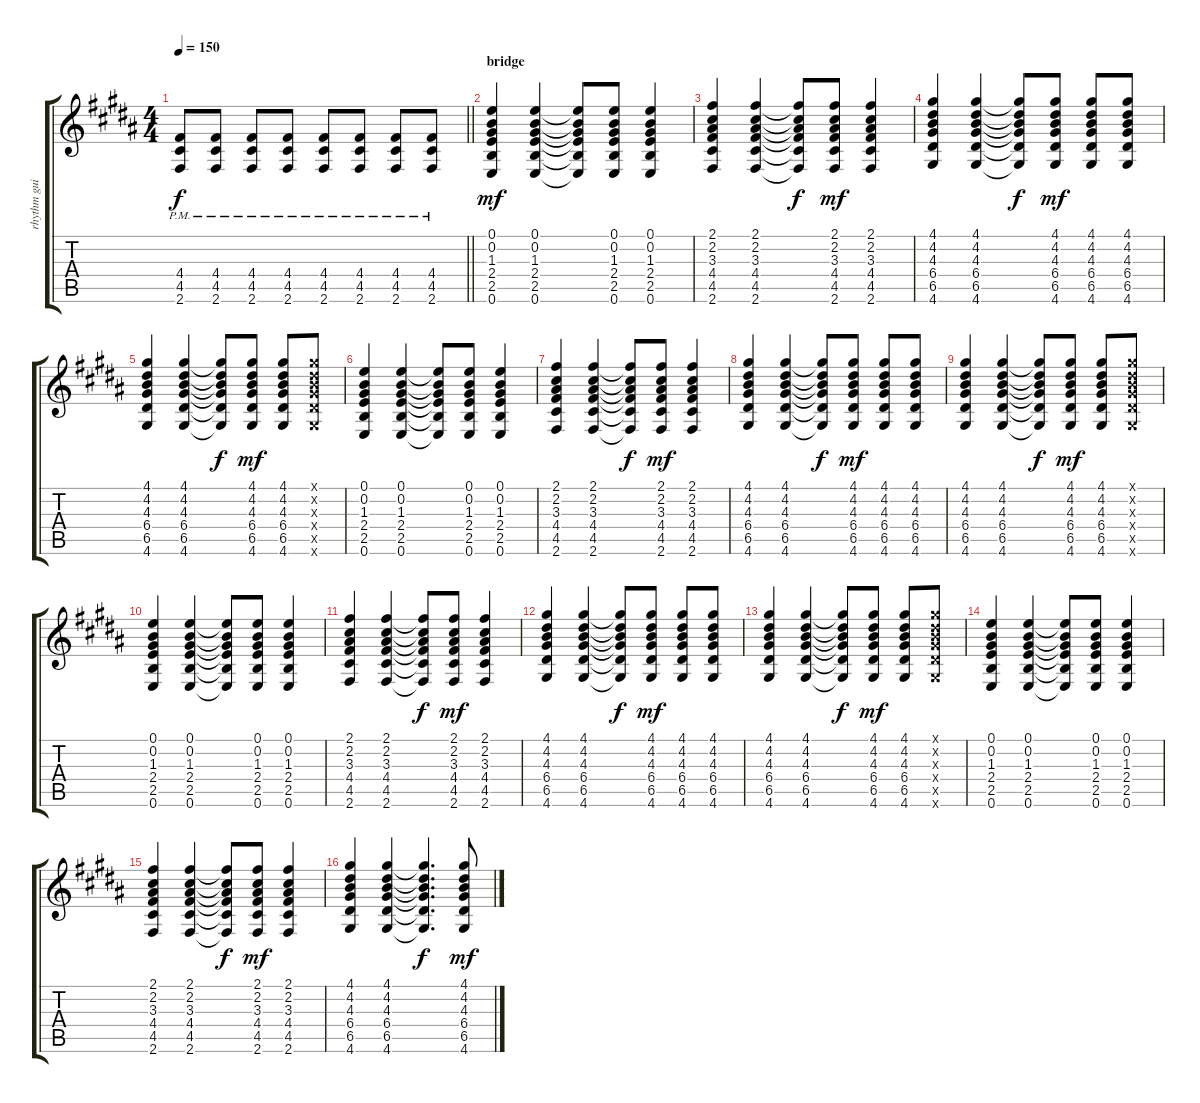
\track ("rhythm guitar" "rhythm gui") {instrument overdrivenguitar}
\staff {score tabs}
\tuning (E4 B3 G3 D3 A2 E2) {hide}
\ts (4 4)
\tempo 150
\clef g2
\barLineRight lightlight
\ks b
(4.4{pm} 4.5{pm} 2.6{pm}).8{dy f} (4.4{pm} 4.5{pm} 2.6{pm}).8 (4.4{pm} 4.5{pm} 2.6{pm}).8 (4.4{pm} 4.5{pm} 2.6{pm}).8 (4.4{pm} 4.5{pm} 2.6{pm}).8 (4.4{pm} 4.5{pm} 2.6{pm}).8 (4.4{pm} 4.5{pm} 2.6{pm}).8 (4.4{pm} 4.5{pm} 2.6{pm}).8 |
\section ("" "bridge")
(0.1 0.2 1.3 2.4 2.5 0.6).4{dy mf} (0.1 0.2 1.3 2.4 2.5 0.6).4 (0.1{t} 0.2{t} 1.3{t} 2.4{t} 2.5{t} 0.6{t}).8 (0.1 0.2 1.3 2.4 2.5 0.6).8 (0.1 0.2 1.3 2.4 2.5 0.6).4 |
(2.1 2.2 3.3 4.4 4.5 2.6).4 (2.1 2.2 3.3 4.4 4.5 2.6).4 (2.1{t} 2.2{t} 3.3{t} 4.4{t} 4.5{t} 2.6{t}).8{dy f} (2.1 2.2 3.3 4.4 4.5 2.6).8{dy mf} (2.1 2.2 3.3 4.4 4.5 2.6).4 |
(4.1 4.2 4.3 6.4 6.5 4.6).4 (4.1 4.2 4.3 6.4 6.5 4.6).4 (4.1{t} 4.2{t} 4.3{t} 6.4{t} 6.5{t} 4.6{t}).8{dy f} (4.1 4.2 4.3 6.4 6.5 4.6).8{dy mf} (4.1 4.2 4.3 6.4 6.5 4.6).8 (4.1 4.2 4.3 6.4 6.5 4.6).8 |
(4.1 4.2 4.3 6.4 6.5 4.6).4 (4.1 4.2 4.3 6.4 6.5 4.6).4 (4.1{t} 4.2{t} 4.3{t} 6.4{t} 6.5{t} 4.6{t}).8{dy f} (4.1 4.2 4.3 6.4 6.5 4.6).8{dy mf} (4.1 4.2 4.3 6.4 6.5 4.6).8 (4.1{x} 4.2{x} 4.3{x} 6.4{x} 6.5{x} 4.6{x}).8 |
(0.1 0.2 1.3 2.4 2.5 0.6).4 (0.1 0.2 1.3 2.4 2.5 0.6).4 (0.1{t} 0.2{t} 1.3{t} 2.4{t} 2.5{t} 0.6{t}).8 (0.1 0.2 1.3 2.4 2.5 0.6).8 (0.1 0.2 1.3 2.4 2.5 0.6).4 |
(2.1 2.2 3.3 4.4 4.5 2.6).4 (2.1 2.2 3.3 4.4 4.5 2.6).4 (2.1{t} 2.2{t} 3.3{t} 4.4{t} 4.5{t} 2.6{t}).8{dy f} (2.1 2.2 3.3 4.4 4.5 2.6).8{dy mf} (2.1 2.2 3.3 4.4 4.5 2.6).4 |
(4.1 4.2 4.3 6.4 6.5 4.6).4 (4.1 4.2 4.3 6.4 6.5 4.6).4 (4.1{t} 4.2{t} 4.3{t} 6.4{t} 6.5{t} 4.6{t}).8{dy f} (4.1 4.2 4.3 6.4 6.5 4.6).8{dy mf} (4.1 4.2 4.3 6.4 6.5 4.6).8 (4.1 4.2 4.3 6.4 6.5 4.6).8 |
(4.1 4.2 4.3 6.4 6.5 4.6).4 (4.1 4.2 4.3 6.4 6.5 4.6).4 (4.1{t} 4.2{t} 4.3{t} 6.4{t} 6.5{t} 4.6{t}).8{dy f} (4.1 4.2 4.3 6.4 6.5 4.6).8{dy mf} (4.1 4.2 4.3 6.4 6.5 4.6).8 (4.1{x} 4.2{x} 4.3{x} 6.4{x} 6.5{x} 4.6{x}).8 |
(0.1 0.2 1.3 2.4 2.5 0.6).4 (0.1 0.2 1.3 2.4 2.5 0.6).4 (0.1{t} 0.2{t} 1.3{t} 2.4{t} 2.5{t} 0.6{t}).8 (0.1 0.2 1.3 2.4 2.5 0.6).8 (0.1 0.2 1.3 2.4 2.5 0.6).4 |
(2.1 2.2 3.3 4.4 4.5 2.6).4 (2.1 2.2 3.3 4.4 4.5 2.6).4 (2.1{t} 2.2{t} 3.3{t} 4.4{t} 4.5{t} 2.6{t}).8{dy f} (2.1 2.2 3.3 4.4 4.5 2.6).8{dy mf} (2.1 2.2 3.3 4.4 4.5 2.6).4 |
(4.1 4.2 4.3 6.4 6.5 4.6).4 (4.1 4.2 4.3 6.4 6.5 4.6).4 (4.1{t} 4.2{t} 4.3{t} 6.4{t} 6.5{t} 4.6{t}).8{dy f} (4.1 4.2 4.3 6.4 6.5 4.6).8{dy mf} (4.1 4.2 4.3 6.4 6.5 4.6).8 (4.1 4.2 4.3 6.4 6.5 4.6).8 |
(4.1 4.2 4.3 6.4 6.5 4.6).4 (4.1 4.2 4.3 6.4 6.5 4.6).4 (4.1{t} 4.2{t} 4.3{t} 6.4{t} 6.5{t} 4.6{t}).8{dy f} (4.1 4.2 4.3 6.4 6.5 4.6).8{dy mf} (4.1 4.2 4.3 6.4 6.5 4.6).8 (4.1{x} 4.2{x} 4.3{x} 6.4{x} 6.5{x} 4.6{x}).8 |
(0.1 0.2 1.3 2.4 2.5 0.6).4 (0.1 0.2 1.3 2.4 2.5 0.6).4 (0.1{t} 0.2{t} 1.3{t} 2.4{t} 2.5{t} 0.6{t}).8 (0.1 0.2 1.3 2.4 2.5 0.6).8 (0.1 0.2 1.3 2.4 2.5 0.6).4 |
(2.1 2.2 3.3 4.4 4.5 2.6).4 (2.1 2.2 3.3 4.4 4.5 2.6).4 (2.1{t} 2.2{t} 3.3{t} 4.4{t} 4.5{t} 2.6{t}).8{dy f} (2.1 2.2 3.3 4.4 4.5 2.6).8{dy mf} (2.1 2.2 3.3 4.4 4.5 2.6).4 |
(4.1 4.2 4.3 6.4 6.5 4.6).4 (4.1 4.2 4.3 6.4 6.5 4.6).4 (4.1{t} 4.2{t} 4.3{t} 6.4{t} 6.5{t} 4.6{t}).4{d dy f} (4.1 4.2 4.3 6.4 6.5 4.6).8{dy mf}
